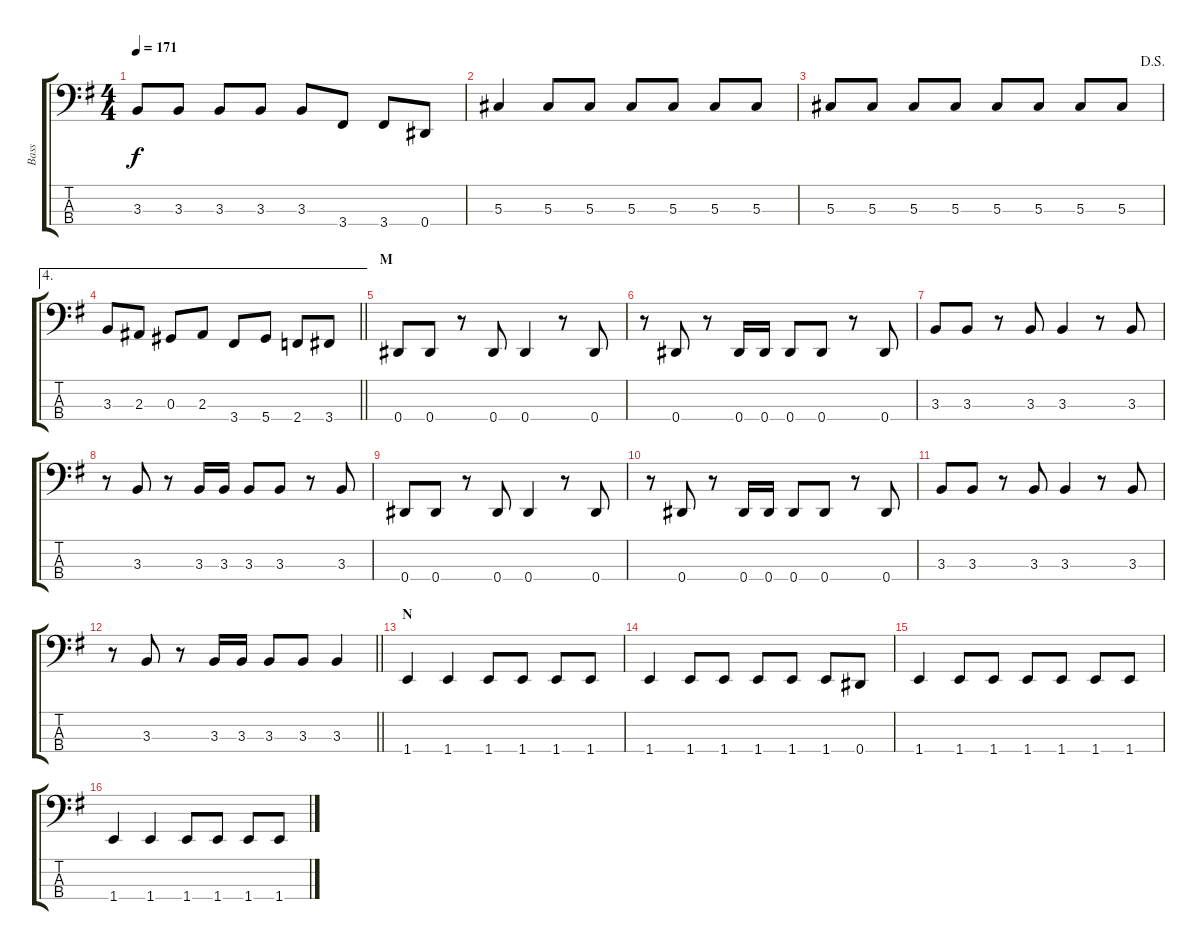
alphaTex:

\track ("Bass" "Bass") {instrument electricbasspick}
\staff {score tabs}
\tuning (Gb2 Db2 Ab1 Eb1) {hide}
\ts (4 4)
\tempo 171
\clef f4
\ks g
3.3.8{dy f} 3.3.8 3.3.8 3.3.8 3.3.8 3.4.8 3.4.8 0.4.8 |
5.3.4 5.3.8 5.3.8 5.3.8 5.3.8 5.3.8 5.3.8 |
\jump dalsegno
5.3.8 5.3.8 5.3.8 5.3.8 5.3.8 5.3.8 5.3.8 5.3.8 |
\ae 4
\barLineRight lightlight
3.3.8 2.3.8 0.3.8 2.3.8 3.4.8 5.4.8 2.4.8 3.4.8 |
\section ("" "M")
0.4.8 0.4.8 r.8 0.4.8 0.4.4 r.8 0.4.8 |
r.8 0.4.8 r.8 0.4.16 0.4.16 0.4.8 0.4.8 r.8 0.4.8 |
3.3.8 3.3.8 r.8 3.3.8 3.3.4 r.8 3.3.8 |
r.8 3.3.8 r.8 3.3.16 3.3.16 3.3.8 3.3.8 r.8 3.3.8 |
0.4.8 0.4.8 r.8 0.4.8 0.4.4 r.8 0.4.8 |
r.8 0.4.8 r.8 0.4.16 0.4.16 0.4.8 0.4.8 r.8 0.4.8 |
3.3.8 3.3.8 r.8 3.3.8 3.3.4 r.8 3.3.8 |
\barLineRight lightlight
r.8 3.3.8 r.8 3.3.16 3.3.16 3.3.8 3.3.8 3.3.4 |
\section ("" "N")
1.4.4 1.4.4 1.4.8 1.4.8 1.4.8 1.4.8 |
1.4.4 1.4.8 1.4.8 1.4.8 1.4.8 1.4.8 0.4.8 |
1.4.4 1.4.8 1.4.8 1.4.8 1.4.8 1.4.8 1.4.8 |
1.4.4 1.4.4 1.4.8 1.4.8 1.4.8 1.4.8
